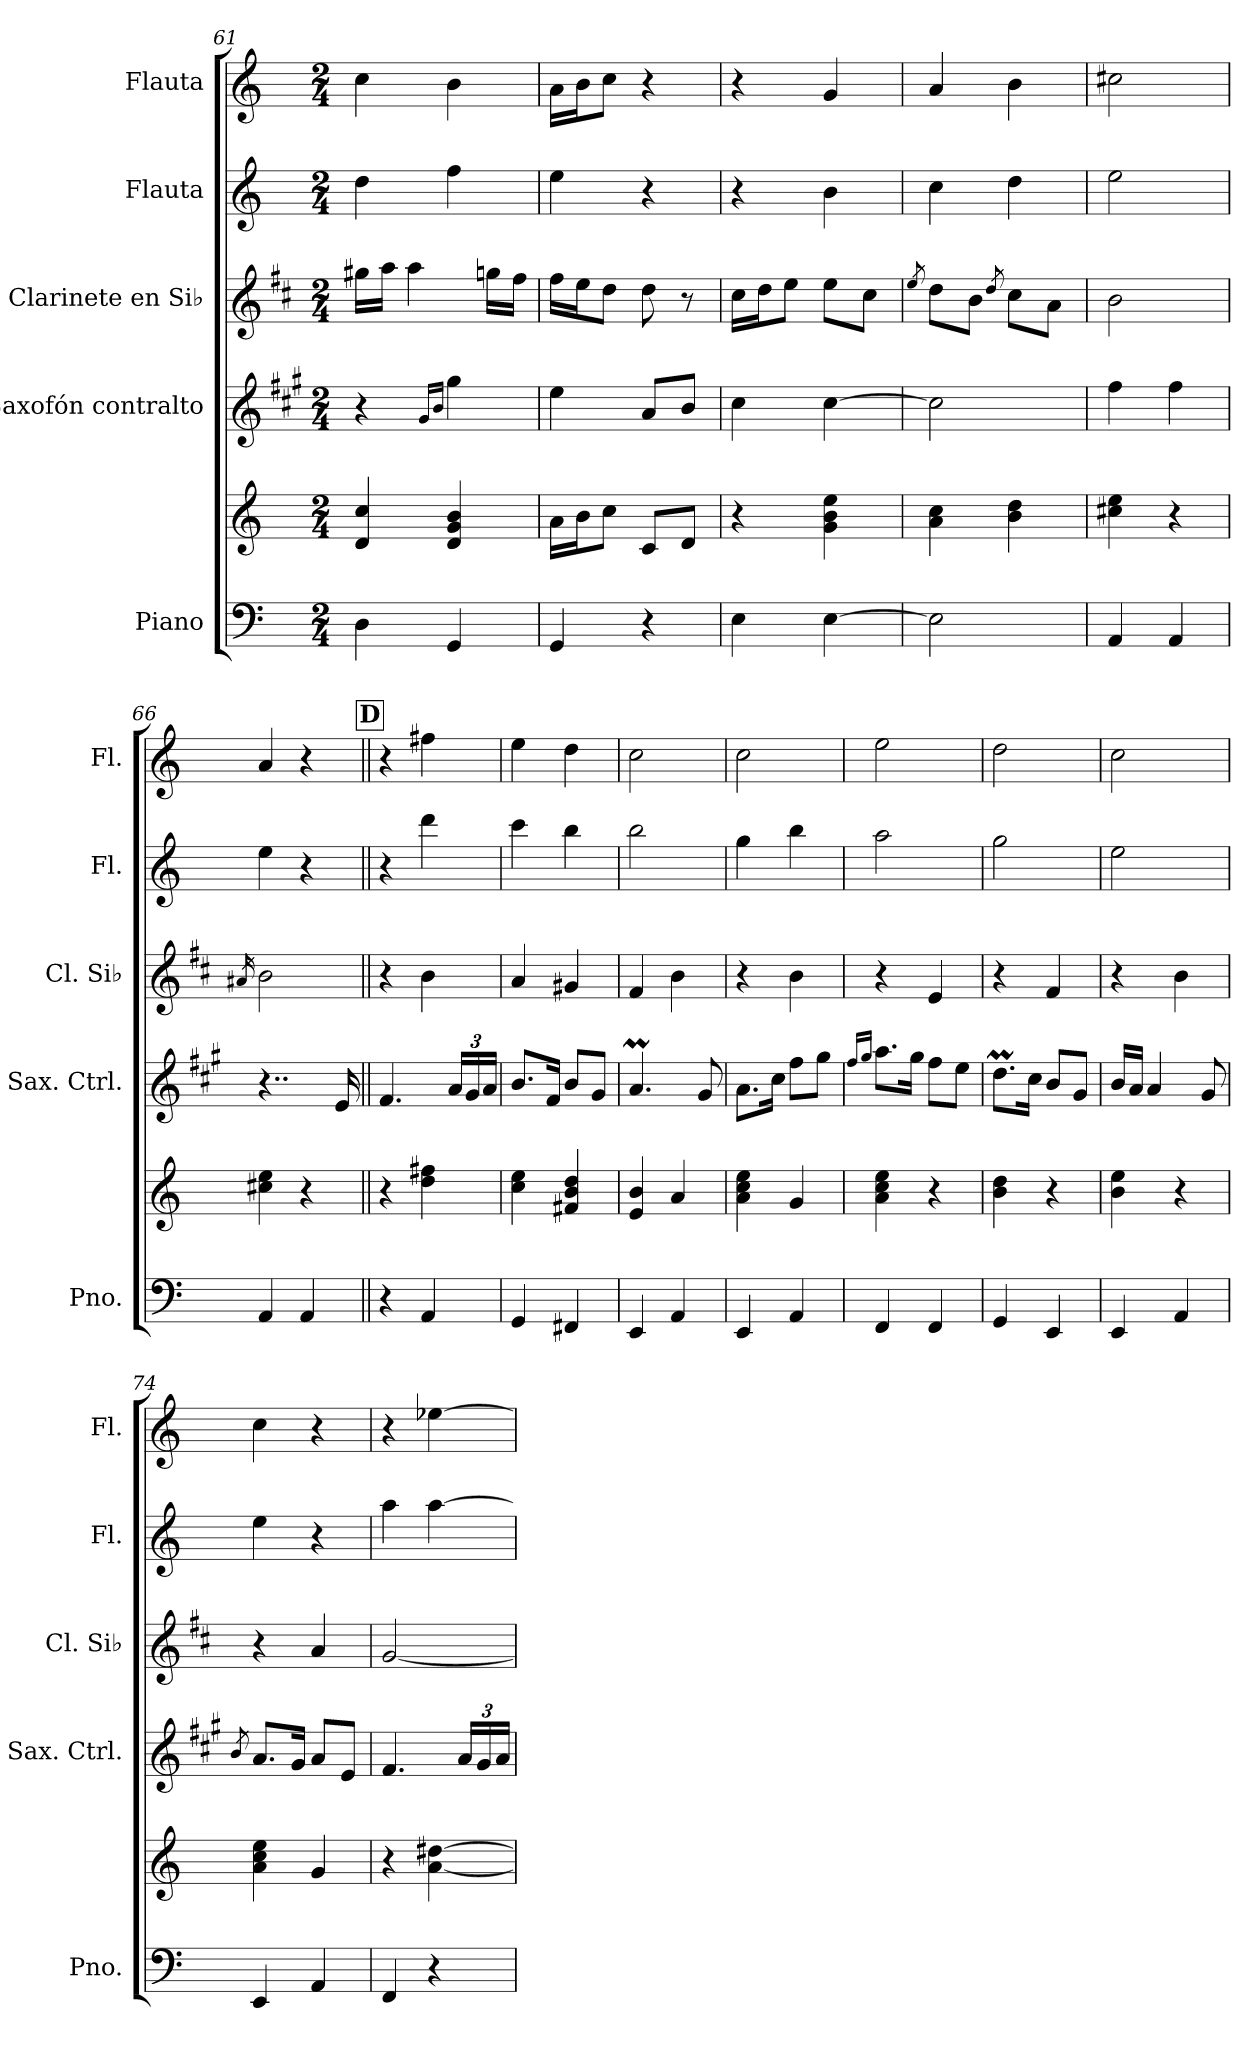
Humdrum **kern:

**kern	**kern	**kern	**kern	**kern	**kern
*part5	*part5	*part4	*part3	*part2	*part1
*staff6	*staff5	*staff4	*staff3	*staff2	*staff1
*I"Piano	*	*I"Saxofón contralto	*I"Clarinete en Si♭	*I"Flauta	*I"Flauta
*I'Pno.	*	*I'Sax. Ctrl.	*I'Cl. Si♭	*I'Fl.	*I'Fl.
*clefF4	*clefG2	*clefG2	*clefG2	*clefG2	*clefG2
*	*	*ITrd5c9	*ITrd1c2	*	*
*k[]	*k[]	*k[]	*k[]	*k[]	*k[]
*M2/4	*M2/4	*M2/4	*M2/4	*M2/4	*M2/4
=61	=61	=61	=61	=61	=61
4D\	4d/ 4cc/	4r	16ff#X\LL	4dd\	4cc\
.	.	.	16gg\JJ	.	.
.	.	.	4gg\	.	.
.	.	16qB/LL	.	.	.
.	.	16qd/JJ	.	.	.
4GG/	4d/ 4g/ 4b/	4b\	.	4ff\	4b\
.	.	.	16ffn\LL	.	.
.	.	.	16ee\JJ	.	.
=62	=62	=62	=62	=62	=62
4GG/	16a\LL	4g\	16ee\LL	4ee\	16a\LL
.	16b\J	.	16dd\J	.	16b\J
.	8cc\J	.	8cc\J	.	8cc\J
4r	8c/L	8c/L	8cc\	4r	4r
.	8d/J	8d/J	8r	.	.
!!LO:PB:g=z
=63	=63	=63	=63	=63	=63
4E\	4r	4e\	16b\LL	4r	4r
.	.	.	16cc\J	.	.
.	.	.	8dd\J	.	.
[4E\	4g\ 4b\ 4ee\	[4e\	8dd\L	4b\	4g/
.	.	.	8b\J	.	.
=64	=64	=64	=64	=64	=64
.	.	.	8qdd/	.	.
2E\]	4a\ 4cc\	2e\]	8cc\L	4cc\	4a/
.	.	.	8a\J	.	.
.	.	.	8qcc/	.	.
.	4b\ 4dd\	.	8b\L	4dd\	4b\
.	.	.	8g\J	.	.
=65	=65	=65	=65	=65	=65
4AA/	4cc#X\ 4ee\	4a\	2a\	2ee\	2cc#X\
4AA/	4r	4a\	.	.	.
=66	=66	=66	=66	=66	=66
.	.	.	16qg#X/	.	.
4AA/	4cc#X\ 4ee\	4..r	2a\	4ee\	4a/
4AA/	4r	.	.	4r	4r
.	.	16G/	.	.	.
!!LO:REH:place=s1:a:B:fs=14:t=D
=67||	=67||	=67||	=67||	=67||	=67||
4r	4r	4.A/	4r	4r	4r
4AA/	4dd\ 4ff#X\	.	4a\	4ddd\	4ff#X\
*	*	*Xbrackettup	*	*	*
.	.	24c/LL	.	.	.
.	.	24B/	.	.	.
.	.	24c/JJ	.	.	.
=68	=68	=68	=68	=68	=68
4GG/	4cc\ 4ee\	8.d/L	4g/	4ccc\	4ee\
.	.	16A/Jk	.	.	.
4FF#X/	4f#X/ 4b/ 4dd/	8d/L	4f#X/	4bb\	4dd\
.	.	8B/J	.	.	.
=69	=69	=69	=69	=69	=69
4EE/	4e/ 4b/	4.cM/	4e/	2bb\	2cc\
4AA/	4a/	.	4a\	.	.
.	.	8B/	.	.	.
=70	=70	=70	=70	=70	=70
4EE/	4a\ 4cc\ 4ee\	8.c\L	4r	4gg\	2cc\
.	.	16e\Jk	.	.	.
4AA/	4g/	8a\L	4a\	4bb\	.
.	.	8b\J	.	.	.
!!LO:LB:g=z
=71	=71	=71	=71	=71	=71
.	.	16qa/LL	.	.	.
.	.	16qb/JJ	.	.	.
4FF/	4a\ 4cc\ 4ee\	8.cc\L	4r	2aa\	2ee\
.	.	16b\Jk	.	.	.
4FF/	4r	8a\L	4d/	.	.
.	.	8g\J	.	.	.
=72	=72	=72	=72	=72	=72
4GG/	4b\ 4dd\	8.fM\L	4r	2gg\	2dd\
.	.	16e\Jk	.	.	.
4EE/	4r	8d/L	4e/	.	.
.	.	8B/J	.	.	.
=73	=73	=73	=73	=73	=73
4EE/	4b\ 4ee\	16d/LL	4r	2ee\	2cc\
.	.	16c/JJ	.	.	.
.	.	4c/	.	.	.
4AA/	4r	.	4a\	.	.
.	.	8B/	.	.	.
=74	=74	=74	=74	=74	=74
.	.	8qd/	.	.	.
4EE/	4a\ 4cc\ 4ee\	8.c/L	4r	4ee\	4cc\
.	.	16B/Jk	.	.	.
4AA/	4g/	8c/L	4g/	4r	4r
.	.	8G/J	.	.	.
=75	=75	=75	=75	=75	=75
4FF/	4r	4.A/	[2f/	4aa\	4r
4r	[4a\ [4dd#X\	.	.	[4aa\	[4ee-X\
.	.	24c/LL	.	.	.
.	.	24B/	.	.	.
.	.	24c/JJ	.	.	.
=	=	=	=	=	=
*-	*-	*-	*-	*-	*-
